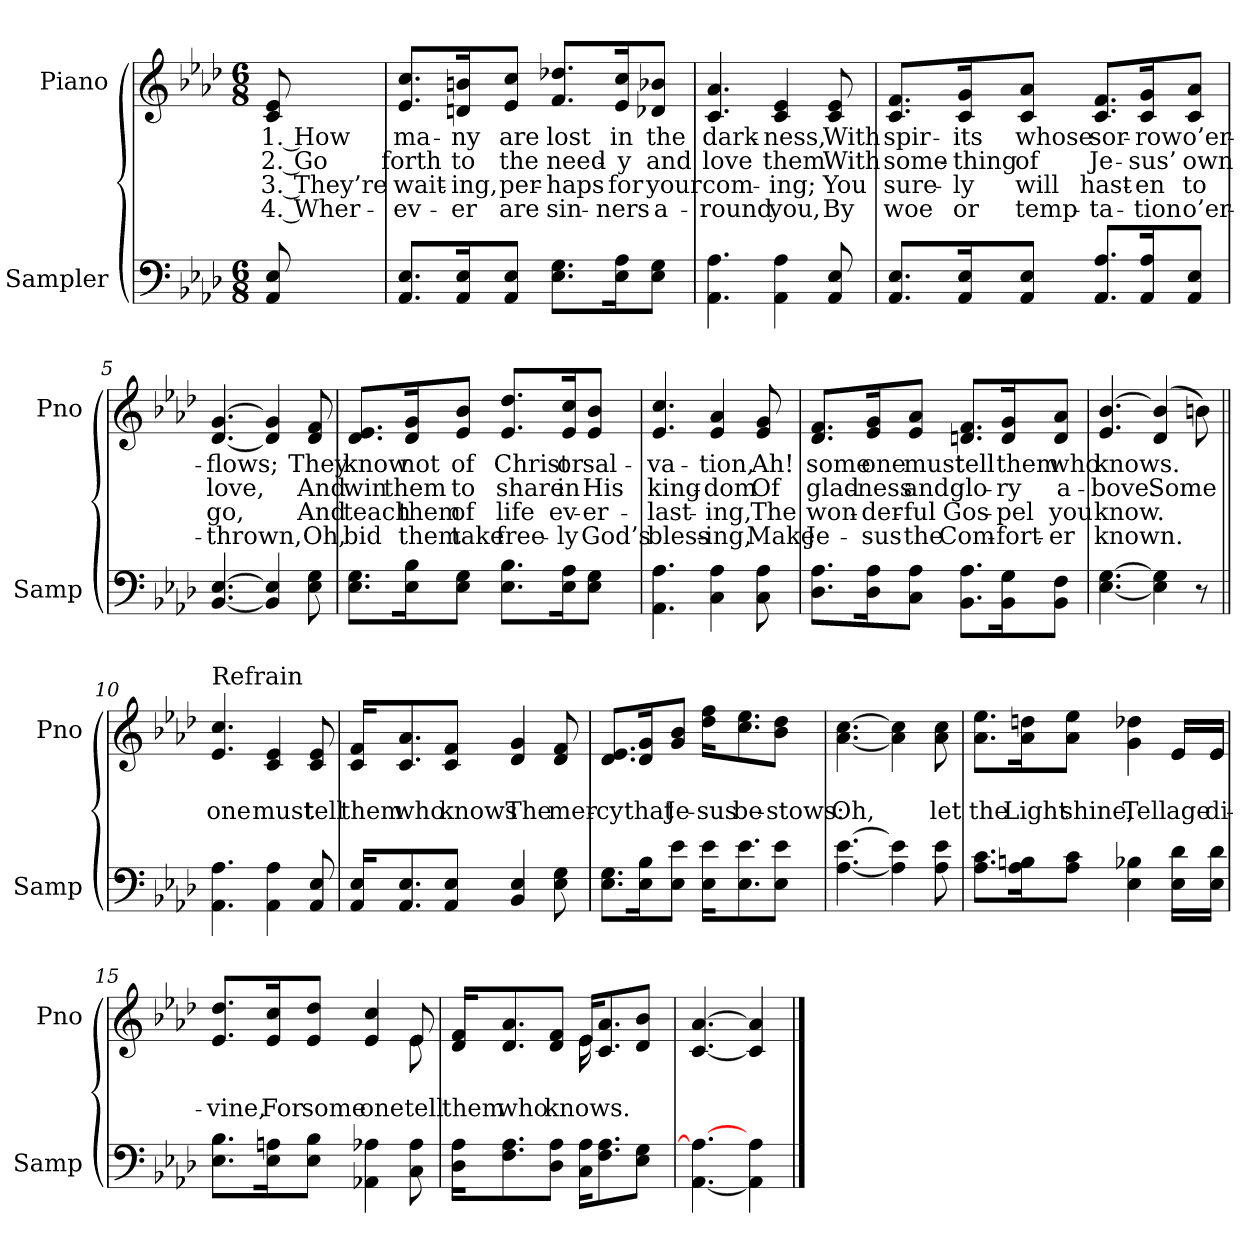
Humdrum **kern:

**kern	**kern	**text	**text	**text	**text
*part2	*part1	*part1	*part1	*part1	*part1
*staff2	*staff1	*staff1	*staff1	*staff1	*staff1
*I"Sampler	*I"Piano	*	*	*	*
*I'Samp	*I'Pno	*	*	*	*
*clefF4	*clefG2	*	*	*	*
*k[b-e-a-d-]	*k[b-e-a-d-]	*	*	*	*
*A-:	*A-:	*	*	*	*
*M6/8	*M6/8	*	*	*	*
=1	=1	=1	=1	=1	=1
8AA- 8E-	8c 8e-	1. How	2. Go	3. They’re	4. Wher-
=2	=2	=2	=2	=2	=2
8.AA-/ 8.E-/L	8.e-/ 8.cc/L	ma-	forth	wait-	-ev-
16AA-/ 16E-/K	16dn/ 16bn/K	-ny	to	-ing,	-er
8AA-/ 8E-/J	8e-/ 8cc/J	are	the	per-	are
8.E-\ 8.G\L	8.f/ 8.dd-X/L	lost	need-	-haps	sin-
16E-\ 16A-\K	16e-/ 16cc/K	in	-y	for	-ners
8E-\ 8G\J	8d-X/ 8b-X/J	the	and	your	a-
=3	=3	=3	=3	=3	=3
4.AA- 4.A-	4.c 4.a-	dark-	love	com-	-round
4AA- 4A-	4c 4e-	-ness,	them	-ing;	you,
8AA- 8E-	8c 8e-	With	With	You	By
=4	=4	=4	=4	=4	=4
8.AA-/ 8.E-/L	8.c/ 8.f/L	spir-	some-	sure-	woe
16AA-/ 16E-/K	16c/ 16g/K	-its	-thing	-ly	or
8AA-/ 8E-/J	8c/ 8a-/J	whose	of	will	temp-
8.AA-/ 8.A-/L	8.c/ 8.f/L	sor-	Je-	hast-	-ta-
16AA-/ 16A-/K	16c/ 16g/K	-row	-sus’	-en	-tion
8AA-/ 8E-/J	8c/ 8a-/J	o’er-	own	to	o’er-
=5	=5	=5	=5	=5	=5
[4.BB- [4.E-	[4.d- [4.g	-flows;	love,	go,	-thrown,
4BB-] 4E-]	4d-] 4g]	.	.	.	.
8E- 8G	8d- 8f	They	And	And	Oh,
=6	=6	=6	=6	=6	=6
8.E-\ 8.G\L	8.d-/ 8.e-/L	know	win	teach	bid
16E-\ 16B-\K	16d-/ 16g/K	not	them	them	them
8E-\ 8G\J	8e-/ 8b-/J	of	to	of	take
8.E-\ 8.B-\L	8.e-/ 8.dd-/L	Christ	share	life	free-
16E-\ 16A-\K	16e-/ 16cc/K	or	in	ev-	-ly
8E-\ 8G\J	8e-/ 8b-/J	sal-	His	-er-	God’s
=7	=7	=7	=7	=7	=7
4.AA- 4.A-	4.e- 4.cc	-va-	king-	-last-	bless-
4C 4A-	4e- 4a-	-tion,	-dom	-ing,	-ing,
8C 8A-	8e- 8g	Ah!	Of	The	Make
=8	=8	=8	=8	=8	=8
8.D-\ 8.A-\L	8.d-/ 8.f/L	some	glad-	won-	Je-
16D-\ 16A-\K	16e-/ 16g/K	one	-ness	-der-	-sus
8C\ 8A-\J	8e-/ 8a-/J	must	and	-ful	the
8.BB-\ 8.A-\L	8.dn/ 8.f/L	tell	glo-	Gos-	Com-
16BB-\ 16G\K	16d/ 16g/K	them	-ry	-pel	-fort-
8BB-\ 8F\J	8d/ 8a-/J	who	a-	you	-er
=9	=9	=9	=9	=9	=9
[4.E- [4.G	4.e- [4.b-	knows.	-bove.	know.	known.
4E-] 4G]	(4d- 4b-]	.	Some	.	.
8r	8bn)	.	.	.	.
=10||	=10||	=10||	=10||	=10||	=10||
!	!LO:TX:t=Refrain	!	!	!	!
4.AA- 4.A-	4.e- 4.cc	.	one	.	.
4AA- 4A-	4c 4e-	.	must	.	.
8AA- 8E-	8c 8e-	.	tell	.	.
=11	=11	=11	=11	=11	=11
16AA-/ 16E-/KL	16c/ 16f/KL	.	them	.	.
8.AA-/ 8.E-/	8.c/ 8.a-/	.	who	.	.
8AA-/ 8E-/J	8c/ 8f/J	.	knows	.	.
4BB- 4E-	4d- 4g	.	The	.	.
8E- 8G	8d- 8f	.	mer-	.	.
=12	=12	=12	=12	=12	=12
8.E-\ 8.G\L	8.d-/ 8.e-/L	.	-cy	.	.
16E-\ 16B-\K	16d-/ 16g/K	.	that	.	.
8E-\ 8e-\J	8g/ 8b-/J	.	Je-	.	.
16E-\ 16e-\KL	16dd-\ 16ff\KL	.	-sus	.	.
8.E-\ 8.e-\	8.cc\ 8.ee-\	.	be-	.	.
8E-\ 8e-\J	8b-\ 8dd-\J	.	-stows:	.	.
=13	=13	=13	=13	=13	=13
[4.A- [4.e-	[4.a- [4.cc	.	Oh,	.	.
4A-] 4e-]	4a-] 4cc]	.	.	.	.
8A- 8e-	8a- 8cc	.	let	.	.
=14	=14	=14	=14	=14	=14
*	*^	*	*	*	*
8.A-\ 8.c\L	8.a-\ 8.ee-\L	8ryy	.	the	.	.
*	*v	*v	*	*	*	*
16A-\ 16Bn\K	16a-\ 16ddn\K	.	Light	.	.
8A-\ 8c\J	8a-\ 8ee-\J	.	shine,	.	.
4E- 4B-X	4g 4dd-X	.	Tell	.	.
*	*^	*	*	*	*
16E-\ 16d-\LL	16e-/LL	16e-/LL	.	-age	.	.
16E-\ 16d-\JJ	16e-/JJ	16e-/JJ	.	di-	.	.
=15	=15	=15	=15	=15	=15	=15
8.E-\ 8.B-\L	8.e-/ 8.dd-/L	8ryy	.	-vine,	.	.
*	*v	*v	*	*	*	*
16E-\ 16An\K	16e-/ 16cc/K	.	For	.	.
8E-\ 8B-\J	8e-/ 8dd-/J	.	some	.	.
4AA-X 4A-X	4e- 4cc	.	one	.	.
*	*^	*	*	*	*
8C 8A-	8e-/	8e-	.	tell	.	.
=16	=16	=16	=16	=16	=16	=16
16D-\ 16A-\KL	16d-/ 16f/KL	4.ryy	.	them	.	.
8.F\ 8.A-\	8.d-/ 8.a-/	.	.	who	.	.
8D-\ 8A-\J	8d-/ 8f/J	.	.	knows.	.	.
16C\ 16A-\KL	16e-/KL	16e-	.	.	.	.
8.F\ 8.A-\	8.c/ 8.a-/	4ryy	.	.	.	.
8E-\ 8G\J	8d-/ 8b-/J	.	.	.	.	.
.	.	16ryy	.	.	.	.
*	*v	*v	*	*	*	*
=17	=17	=17	=17	=17	=17
[4.AA- 4.A-_	[4.c [4.a-	.	.	.	.
4AA-] 4A-	4c] 4a-]	.	.	.	.
==	==	==	==	==	==
*-	*-	*-	*-	*-	*-
